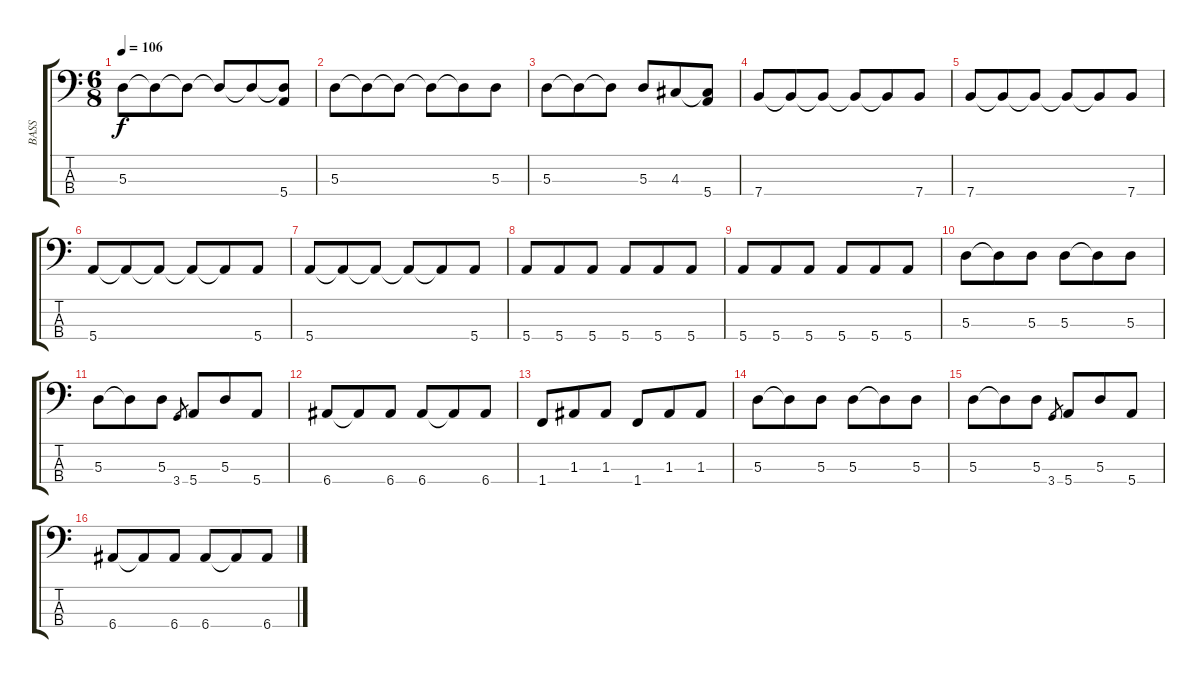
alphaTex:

\track ("BASS" "BASS") {instrument fretlessbass}
\staff {score tabs}
\tuning (G2 D2 A1 E1) {hide}
\ts (6 8)
\tempo 106
\clef f4
\ks c
5.3.8{dy f} 5.3{t}.8 5.3{t}.8 5.3{t}.8 5.3{t}.8 (5.3{t} 5.4).8 |
5.3.8 5.3{t}.8 5.3{t}.8 5.3{t}.8 5.3{t}.8 5.3.8 |
5.3.8 5.3{t}.8 5.3{t}.8 5.3.8 4.3.8 (4.3{t} 5.4).8 |
7.4.8 7.4{t}.8 7.4{t}.8 7.4{t}.8 7.4{t}.8 7.4.8 |
7.4.8 7.4{t}.8 7.4{t}.8 7.4{t}.8 7.4{t}.8 7.4.8 |
5.4.8 5.4{t}.8 5.4{t}.8 5.4{t}.8 5.4{t}.8 5.4.8 |
5.4.8 5.4{t}.8 5.4{t}.8 5.4{t}.8 5.4{t}.8 5.4.8 |
5.4.8 5.4.8 5.4.8 5.4.8 5.4.8 5.4.8 |
5.4.8 5.4.8 5.4.8 5.4.8 5.4.8 5.4.8 |
5.3.8 5.3{t}.8 5.3.8 5.3.8 5.3{t}.8 5.3.8 |
5.3.8 5.3{t}.8 5.3.8 3.4.8{gr} 5.4.8 5.3.8 5.4.8 |
6.4.8 6.4{t}.8 6.4.8 6.4.8 6.4{t}.8 6.4.8 |
1.4.8 1.3.8 1.3.8 1.4.8 1.3.8 1.3.8 |
5.3.8 5.3{t}.8 5.3.8 5.3.8 5.3{t}.8 5.3.8 |
5.3.8 5.3{t}.8 5.3.8 3.4.8{gr} 5.4.8 5.3.8 5.4.8 |
6.4.8 6.4{t}.8 6.4.8 6.4.8 6.4{t}.8 6.4.8
